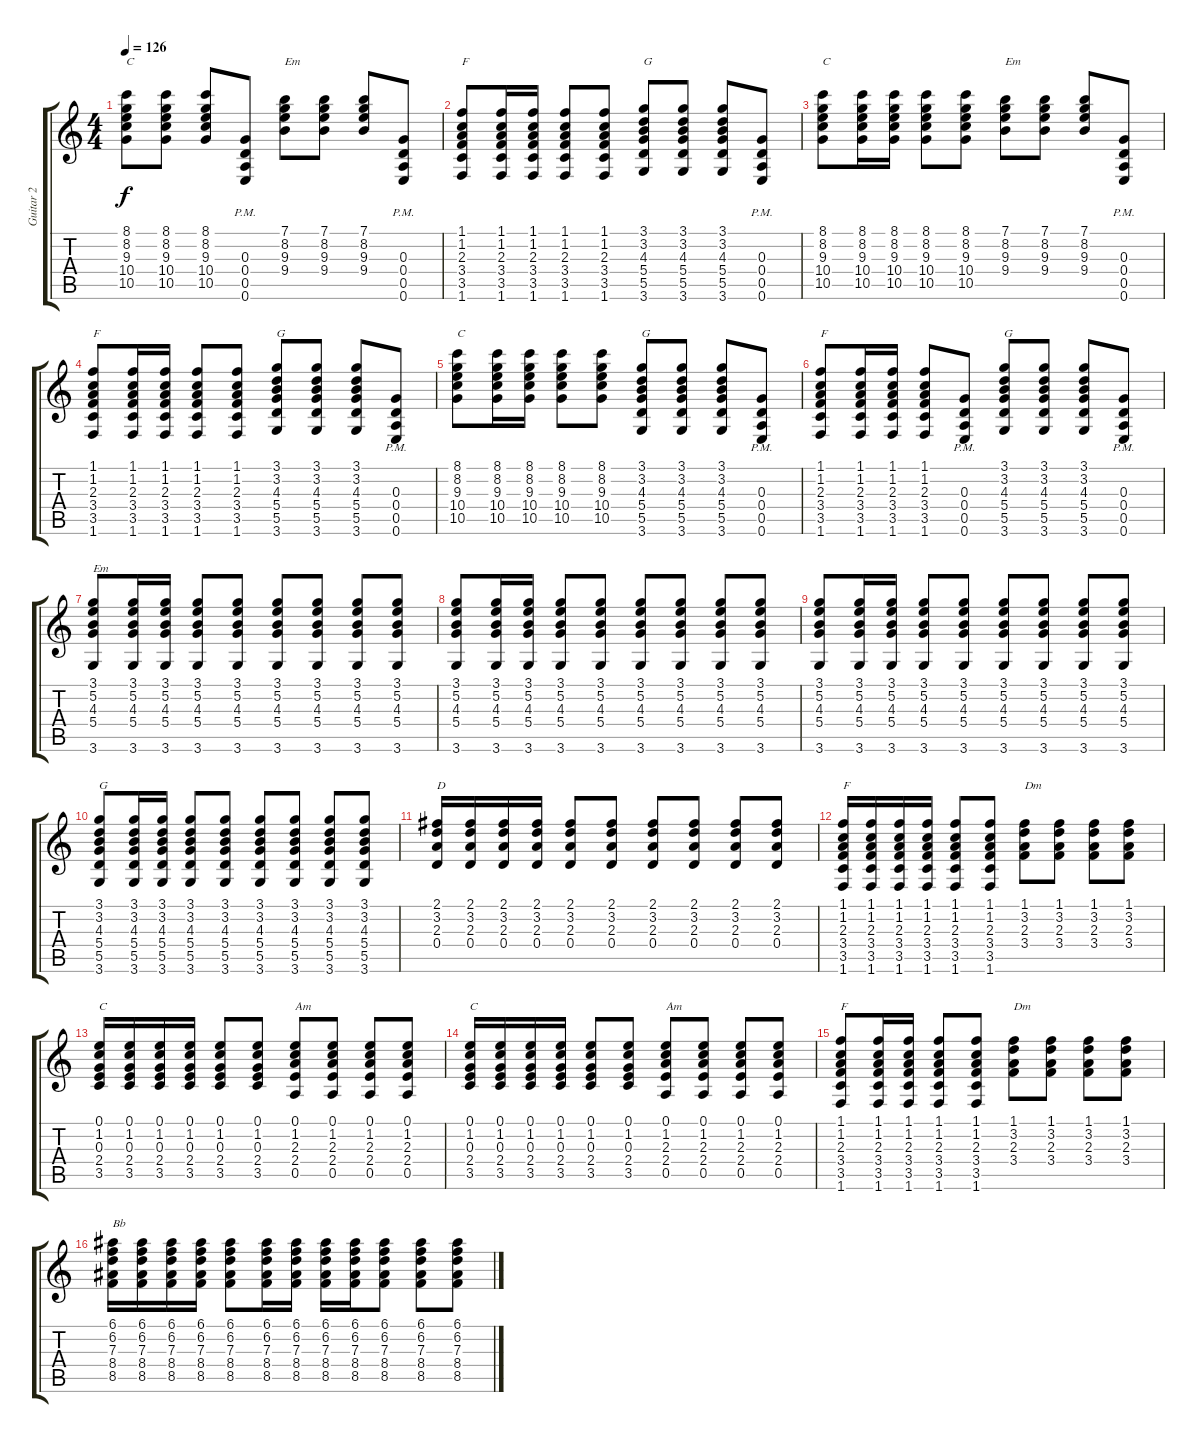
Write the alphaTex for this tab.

\track ("Guitar 2" "Guitar 2") {instrument acousticguitarsteel}
\staff {score tabs}
\tuning (E4 B3 G3 D3 A2 E2) {hide}
\ts (4 4)
\tempo 126
\clef g2
\ks c
(8.1 8.2 9.3 10.4 10.5).8{txt "C" dy f} (8.1 8.2 9.3 10.4 10.5).8 (8.1 8.2 9.3 10.4 10.5).8 (0.3{pm} 0.4{pm} 0.5{pm} 0.6{pm}).8 (7.1 8.2 9.3 9.4).8{txt "Em"} (7.1 8.2 9.3 9.4).8 (7.1 8.2 9.3 9.4).8 (0.3{pm} 0.4{pm} 0.5{pm} 0.6{pm}).8 |
(1.1 1.2 2.3 3.4 3.5 1.6).8{txt "F"} (1.1 1.2 2.3 3.4 3.5 1.6).16 (1.1 1.2 2.3 3.4 3.5 1.6).16 (1.1 1.2 2.3 3.4 3.5 1.6).8 (1.1 1.2 2.3 3.4 3.5 1.6).8 (3.1 3.2 4.3 5.4 5.5 3.6).8{txt "G"} (3.1 3.2 4.3 5.4 5.5 3.6).8 (3.1 3.2 4.3 5.4 5.5 3.6).8 (0.3{pm} 0.4{pm} 0.5{pm} 0.6{pm}).8 |
(8.1 8.2 9.3 10.4 10.5).8{txt "C"} (8.1 8.2 9.3 10.4 10.5).16 (8.1 8.2 9.3 10.4 10.5).16 (8.1 8.2 9.3 10.4 10.5).8 (8.1 8.2 9.3 10.4 10.5).8 (7.1 8.2 9.3 9.4).8{txt "Em"} (7.1 8.2 9.3 9.4).8 (7.1 8.2 9.3 9.4).8 (0.3{pm} 0.4{pm} 0.5{pm} 0.6{pm}).8 |
(1.1 1.2 2.3 3.4 3.5 1.6).8{txt "F"} (1.1 1.2 2.3 3.4 3.5 1.6).16 (1.1 1.2 2.3 3.4 3.5 1.6).16 (1.1 1.2 2.3 3.4 3.5 1.6).8 (1.1 1.2 2.3 3.4 3.5 1.6).8 (3.1 3.2 4.3 5.4 5.5 3.6).8{txt "G"} (3.1 3.2 4.3 5.4 5.5 3.6).8 (3.1 3.2 4.3 5.4 5.5 3.6).8 (0.3{pm} 0.4{pm} 0.5{pm} 0.6{pm}).8 |
(8.1 8.2 9.3 10.4 10.5).8{txt "C"} (8.1 8.2 9.3 10.4 10.5).16 (8.1 8.2 9.3 10.4 10.5).16 (8.1 8.2 9.3 10.4 10.5).8 (8.1 8.2 9.3 10.4 10.5).8 (3.1 3.2 4.3 5.4 5.5 3.6).8{txt "G"} (3.1 3.2 4.3 5.4 5.5 3.6).8 (3.1 3.2 4.3 5.4 5.5 3.6).8 (0.3{pm} 0.4{pm} 0.5{pm} 0.6{pm}).8 |
(1.1 1.2 2.3 3.4 3.5 1.6).8{txt "F"} (1.1 1.2 2.3 3.4 3.5 1.6).16 (1.1 1.2 2.3 3.4 3.5 1.6).16 (1.1 1.2 2.3 3.4 3.5 1.6).8 (0.3{pm} 0.4{pm} 0.5{pm} 0.6{pm}).8 (3.1 3.2 4.3 5.4 5.5 3.6).8{txt "G"} (3.1 3.2 4.3 5.4 5.5 3.6).8 (3.1 3.2 4.3 5.4 5.5 3.6).8 (0.3{pm} 0.4{pm} 0.5{pm} 0.6{pm}).8 |
(3.1 5.2 4.3 5.4 3.6).8{txt "Em"} (3.1 5.2 4.3 5.4 3.6).16 (3.1 5.2 4.3 5.4 3.6).16 (3.1 5.2 4.3 5.4 3.6).8 (3.1 5.2 4.3 5.4 3.6).8 (3.1 5.2 4.3 5.4 3.6).8 (3.1 5.2 4.3 5.4 3.6).8 (3.1 5.2 4.3 5.4 3.6).8 (3.1 5.2 4.3 5.4 3.6).8 |
(3.1 5.2 4.3 5.4 3.6).8 (3.1 5.2 4.3 5.4 3.6).16 (3.1 5.2 4.3 5.4 3.6).16 (3.1 5.2 4.3 5.4 3.6).8 (3.1 5.2 4.3 5.4 3.6).8 (3.1 5.2 4.3 5.4 3.6).8 (3.1 5.2 4.3 5.4 3.6).8 (3.1 5.2 4.3 5.4 3.6).8 (3.1 5.2 4.3 5.4 3.6).8 |
(3.1 5.2 4.3 5.4 3.6).8 (3.1 5.2 4.3 5.4 3.6).16 (3.1 5.2 4.3 5.4 3.6).16 (3.1 5.2 4.3 5.4 3.6).8 (3.1 5.2 4.3 5.4 3.6).8 (3.1 5.2 4.3 5.4 3.6).8 (3.1 5.2 4.3 5.4 3.6).8 (3.1 5.2 4.3 5.4 3.6).8 (3.1 5.2 4.3 5.4 3.6).8 |
(3.1 3.2 4.3 5.4 5.5 3.6).8{txt "G"} (3.1 3.2 4.3 5.4 5.5 3.6).16 (3.1 3.2 4.3 5.4 5.5 3.6).16 (3.1 3.2 4.3 5.4 5.5 3.6).8 (3.1 3.2 4.3 5.4 5.5 3.6).8 (3.1 3.2 4.3 5.4 5.5 3.6).8 (3.1 3.2 4.3 5.4 5.5 3.6).8 (3.1 3.2 4.3 5.4 5.5 3.6).8 (3.1 3.2 4.3 5.4 5.5 3.6).8 |
(2.1 3.2 2.3 0.4).16{txt "D"} (2.1 3.2 2.3 0.4).16 (2.1 3.2 2.3 0.4).16 (2.1 3.2 2.3 0.4).16 (2.1 3.2 2.3 0.4).8 (2.1 3.2 2.3 0.4).8 (2.1 3.2 2.3 0.4).8 (2.1 3.2 2.3 0.4).8 (2.1 3.2 2.3 0.4).8 (2.1 3.2 2.3 0.4).8 |
(1.1 1.2 2.3 3.4 3.5 1.6).16{txt "F"} (1.1 1.2 2.3 3.4 3.5 1.6).16 (1.1 1.2 2.3 3.4 3.5 1.6).16 (1.1 1.2 2.3 3.4 3.5 1.6).16 (1.1 1.2 2.3 3.4 3.5 1.6).8 (1.1 1.2 2.3 3.4 3.5 1.6).8 (1.1 3.2 2.3 3.4).8{txt "Dm"} (1.1 3.2 2.3 3.4).8 (1.1 3.2 2.3 3.4).8 (1.1 3.2 2.3 3.4).8 |
(0.1 1.2 0.3 2.4 3.5).16{txt "C"} (0.1 1.2 0.3 2.4 3.5).16 (0.1 1.2 0.3 2.4 3.5).16 (0.1 1.2 0.3 2.4 3.5).16 (0.1 1.2 0.3 2.4 3.5).8 (0.1 1.2 0.3 2.4 3.5).8 (0.1 1.2 2.3 2.4 0.5).8{txt "Am"} (0.1 1.2 2.3 2.4 0.5).8 (0.1 1.2 2.3 2.4 0.5).8 (0.1 1.2 2.3 2.4 0.5).8 |
(0.1 1.2 0.3 2.4 3.5).16{txt "C"} (0.1 1.2 0.3 2.4 3.5).16 (0.1 1.2 0.3 2.4 3.5).16 (0.1 1.2 0.3 2.4 3.5).16 (0.1 1.2 0.3 2.4 3.5).8 (0.1 1.2 0.3 2.4 3.5).8 (0.1 1.2 2.3 2.4 0.5).8{txt "Am"} (0.1 1.2 2.3 2.4 0.5).8 (0.1 1.2 2.3 2.4 0.5).8 (0.1 1.2 2.3 2.4 0.5).8 |
(1.1 1.2 2.3 3.4 3.5 1.6).8{txt "F"} (1.1 1.2 2.3 3.4 3.5 1.6).16 (1.1 1.2 2.3 3.4 3.5 1.6).16 (1.1 1.2 2.3 3.4 3.5 1.6).8 (1.1 1.2 2.3 3.4 3.5 1.6).8 (1.1 3.2 2.3 3.4).8{txt "Dm"} (1.1 3.2 2.3 3.4).8 (1.1 3.2 2.3 3.4).8 (1.1 3.2 2.3 3.4).8 |
(6.1 6.2 7.3 8.4 8.5).16{txt "Bb"} (6.1 6.2 7.3 8.4 8.5).16 (6.1 6.2 7.3 8.4 8.5).16 (6.1 6.2 7.3 8.4 8.5).16 (6.1 6.2 7.3 8.4 8.5).8 (6.1 6.2 7.3 8.4 8.5).16 (6.1 6.2 7.3 8.4 8.5).16 (6.1 6.2 7.3 8.4 8.5).16 (6.1 6.2 7.3 8.4 8.5).16 (6.1 6.2 7.3 8.4 8.5).8 (6.1 6.2 7.3 8.4 8.5).8 (6.1 6.2 7.3 8.4 8.5).8
